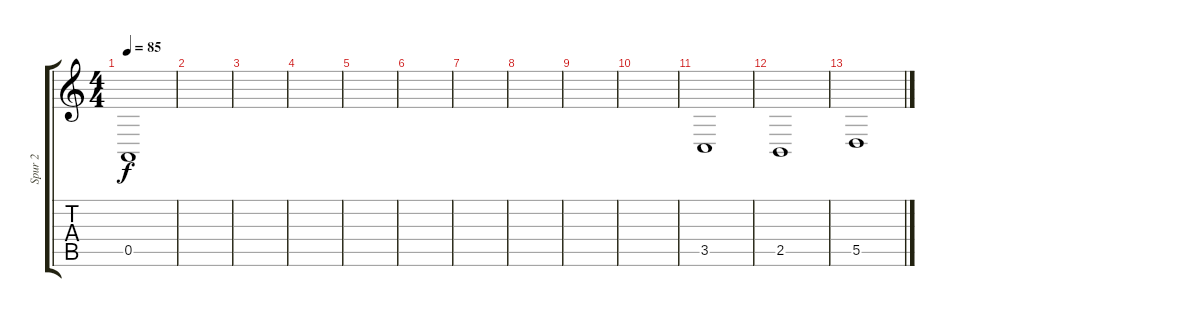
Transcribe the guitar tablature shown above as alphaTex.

\track ("Spur 2" "Spur 2") {instrument cello}
\staff {score tabs}
\tuning (E4 B3 G3 D3 A2 E2) {hide}
\ts (4 4)
\tempo 85
\clef g2
\ks c
0.5.1{dy f volume 10} |
|
|
|
|
|
|
|
|
|
3.5.1{volume 10} |
2.5.1{volume 10} |
5.5.1{volume 10}
